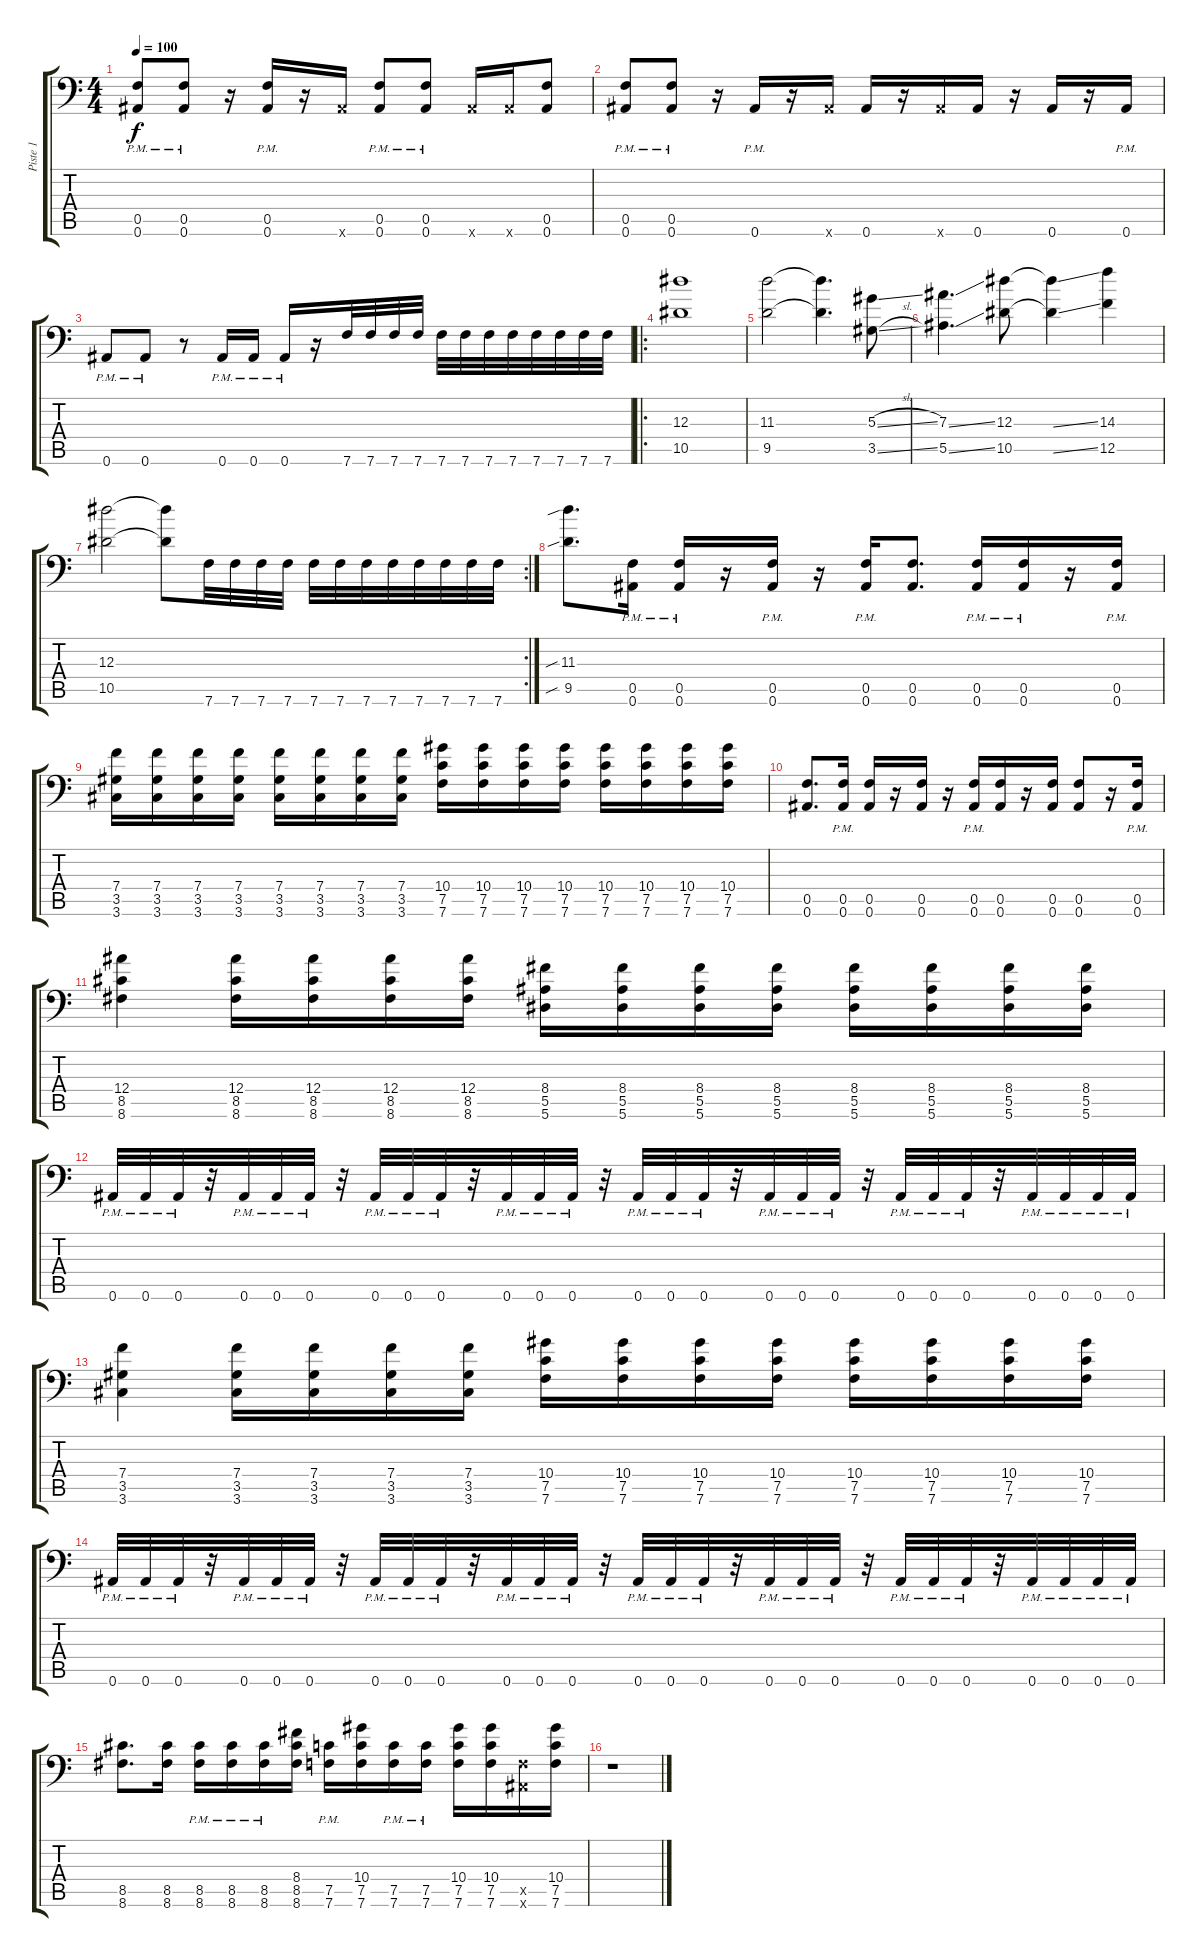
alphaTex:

\track ("Piste 1" "Piste 1") {instrument distortionguitar}
\staff {score tabs}
\tuning (C4 G3 Eb3 Bb2 F2 Bb1) {hide}
\ts (4 4)
\tempo 100
\clef f4
\ks c
(0.5 0.6{pm}).8{dy f} (0.5 0.6{pm}).8 r.16 (0.5 0.6{pm}).16 r.16 0.6{x}.16 (0.5 0.6{pm}).8 (0.5 0.6{pm}).8 0.6{x}.16 0.6{x}.16 (0.5 0.6).8 |
(0.5 0.6{pm}).8 (0.5 0.6{pm}).8 r.16 0.6{pm}.16 r.16 0.6{x}.16 0.6.16 r.16 0.6{x}.16 0.6.16 r.16 0.6.16 r.16 0.6{pm}.16 |
0.6{pm}.8 0.6{pm}.8 r.8 0.6{pm}.16 0.6{pm}.16 0.6{pm}.16 r.16 7.6.32 7.6.32 7.6.32 7.6.32 7.6.32 7.6.32 7.6.32 7.6.32 7.6.32 7.6.32 7.6.32 7.6.32 |
\ro
(12.3 10.5).1 |
(11.3 9.5).2 (11.3{t} 9.5{t}).4{d} (5.3{sl} 3.5{sl}).8 |
(7.3{ss} 5.5{ss}).4{d} (12.3 10.5).8 (12.3{ss t} 10.5{ss t}).4 (14.3 12.5).4 |
\rc 2
(12.3 10.5).2 (12.3{t} 10.5{t}).8 7.6.32 7.6.32 7.6.32 7.6.32 7.6.32 7.6.32 7.6.32 7.6.32 7.6.32 7.6.32 7.6.32 7.6.32 |
(11.3{sib} 9.5{sib}).8{d} (0.5{pm} 0.6{pm}).16 (0.5{pm} 0.6{pm}).16 r.16 (0.5{pm} 0.6{pm}).16 r.16 (0.5{pm} 0.6{pm}).16 (0.5 0.6).8{d} (0.5{pm} 0.6{pm}).16 (0.5{pm} 0.6{pm}).16 r.16 (0.5{pm} 0.6).16 |
(7.4 3.5 3.6).16 (7.4 3.5 3.6).16 (7.4 3.5 3.6).16 (7.4 3.5 3.6).16 (7.4 3.5 3.6).16 (7.4 3.5 3.6).16 (7.4 3.5 3.6).16 (7.4 3.5 3.6).16 (10.4 7.5 7.6).16 (10.4 7.5 7.6).16 (10.4 7.5 7.6).16 (10.4 7.5 7.6).16 (10.4 7.5 7.6).16 (10.4 7.5 7.6).16 (10.4 7.5 7.6).16 (10.4 7.5 7.6).16 |
(0.5 0.6).8{d} (0.5 0.6{pm}).16 (0.5 0.6).16 r.16 (0.5 0.6).16 r.16 (0.5 0.6{pm}).16 (0.5 0.6).16 r.16 (0.5 0.6).16 (0.5 0.6).8 r.16 (0.5{pm} 0.6).16 |
(12.4 8.5 8.6).4 (12.4 8.5 8.6).16 (12.4 8.5 8.6).16 (12.4 8.5 8.6).16 (12.4 8.5 8.6).16 (8.4 5.5 5.6).16 (8.4 5.5 5.6).16 (8.4 5.5 5.6).16 (8.4 5.5 5.6).16 (8.4 5.5 5.6).16 (8.4 5.5 5.6).16 (8.4 5.5 5.6).16 (8.4 5.5 5.6).16 |
0.6{pm}.32 0.6{pm}.32 0.6{pm}.32 r.32 0.6{pm}.32 0.6{pm}.32 0.6{pm}.32 r.32 0.6{pm}.32 0.6{pm}.32 0.6{pm}.32 r.32 0.6{pm}.32 0.6{pm}.32 0.6{pm}.32 r.32 0.6{pm}.32 0.6{pm}.32 0.6{pm}.32 r.32 0.6{pm}.32 0.6{pm}.32 0.6{pm}.32 r.32 0.6{pm}.32 0.6{pm}.32 0.6{pm}.32 r.32 0.6{pm}.32 0.6{pm}.32 0.6{pm}.32 0.6{pm}.32 |
(7.4 3.5 3.6).4 (7.4 3.5 3.6).16 (7.4 3.5 3.6).16 (7.4 3.5 3.6).16 (7.4 3.5 3.6).16 (10.4 7.5 7.6).16 (10.4 7.5 7.6).16 (10.4 7.5 7.6).16 (10.4 7.5 7.6).16 (10.4 7.5 7.6).16 (10.4 7.5 7.6).16 (10.4 7.5 7.6).16 (10.4 7.5 7.6).16 |
0.6{pm}.32 0.6{pm}.32 0.6{pm}.32 r.32 0.6{pm}.32 0.6{pm}.32 0.6{pm}.32 r.32 0.6{pm}.32 0.6{pm}.32 0.6{pm}.32 r.32 0.6{pm}.32 0.6{pm}.32 0.6{pm}.32 r.32 0.6{pm}.32 0.6{pm}.32 0.6{pm}.32 r.32 0.6{pm}.32 0.6{pm}.32 0.6{pm}.32 r.32 0.6{pm}.32 0.6{pm}.32 0.6{pm}.32 r.32 0.6{pm}.32 0.6{pm}.32 0.6{pm}.32 0.6{pm}.32 |
(8.5 8.6).8{d} (8.5 8.6).16 (8.5{pm} 8.6{pm}).16 (8.5{pm} 8.6{pm}).16 (8.5{pm} 8.6{pm}).16 (8.4 8.5 8.6).16 (7.5 7.6{pm}).16 (10.4 7.5 7.6).16 (7.5{pm} 7.6{pm}).16 (7.5{pm} 7.6{pm}).16 (10.4 7.5 7.6).16 (10.4 7.5 7.6).16 (0.5{x} 0.6{x}).16 (10.4 7.5 7.6).16 |
r.1
